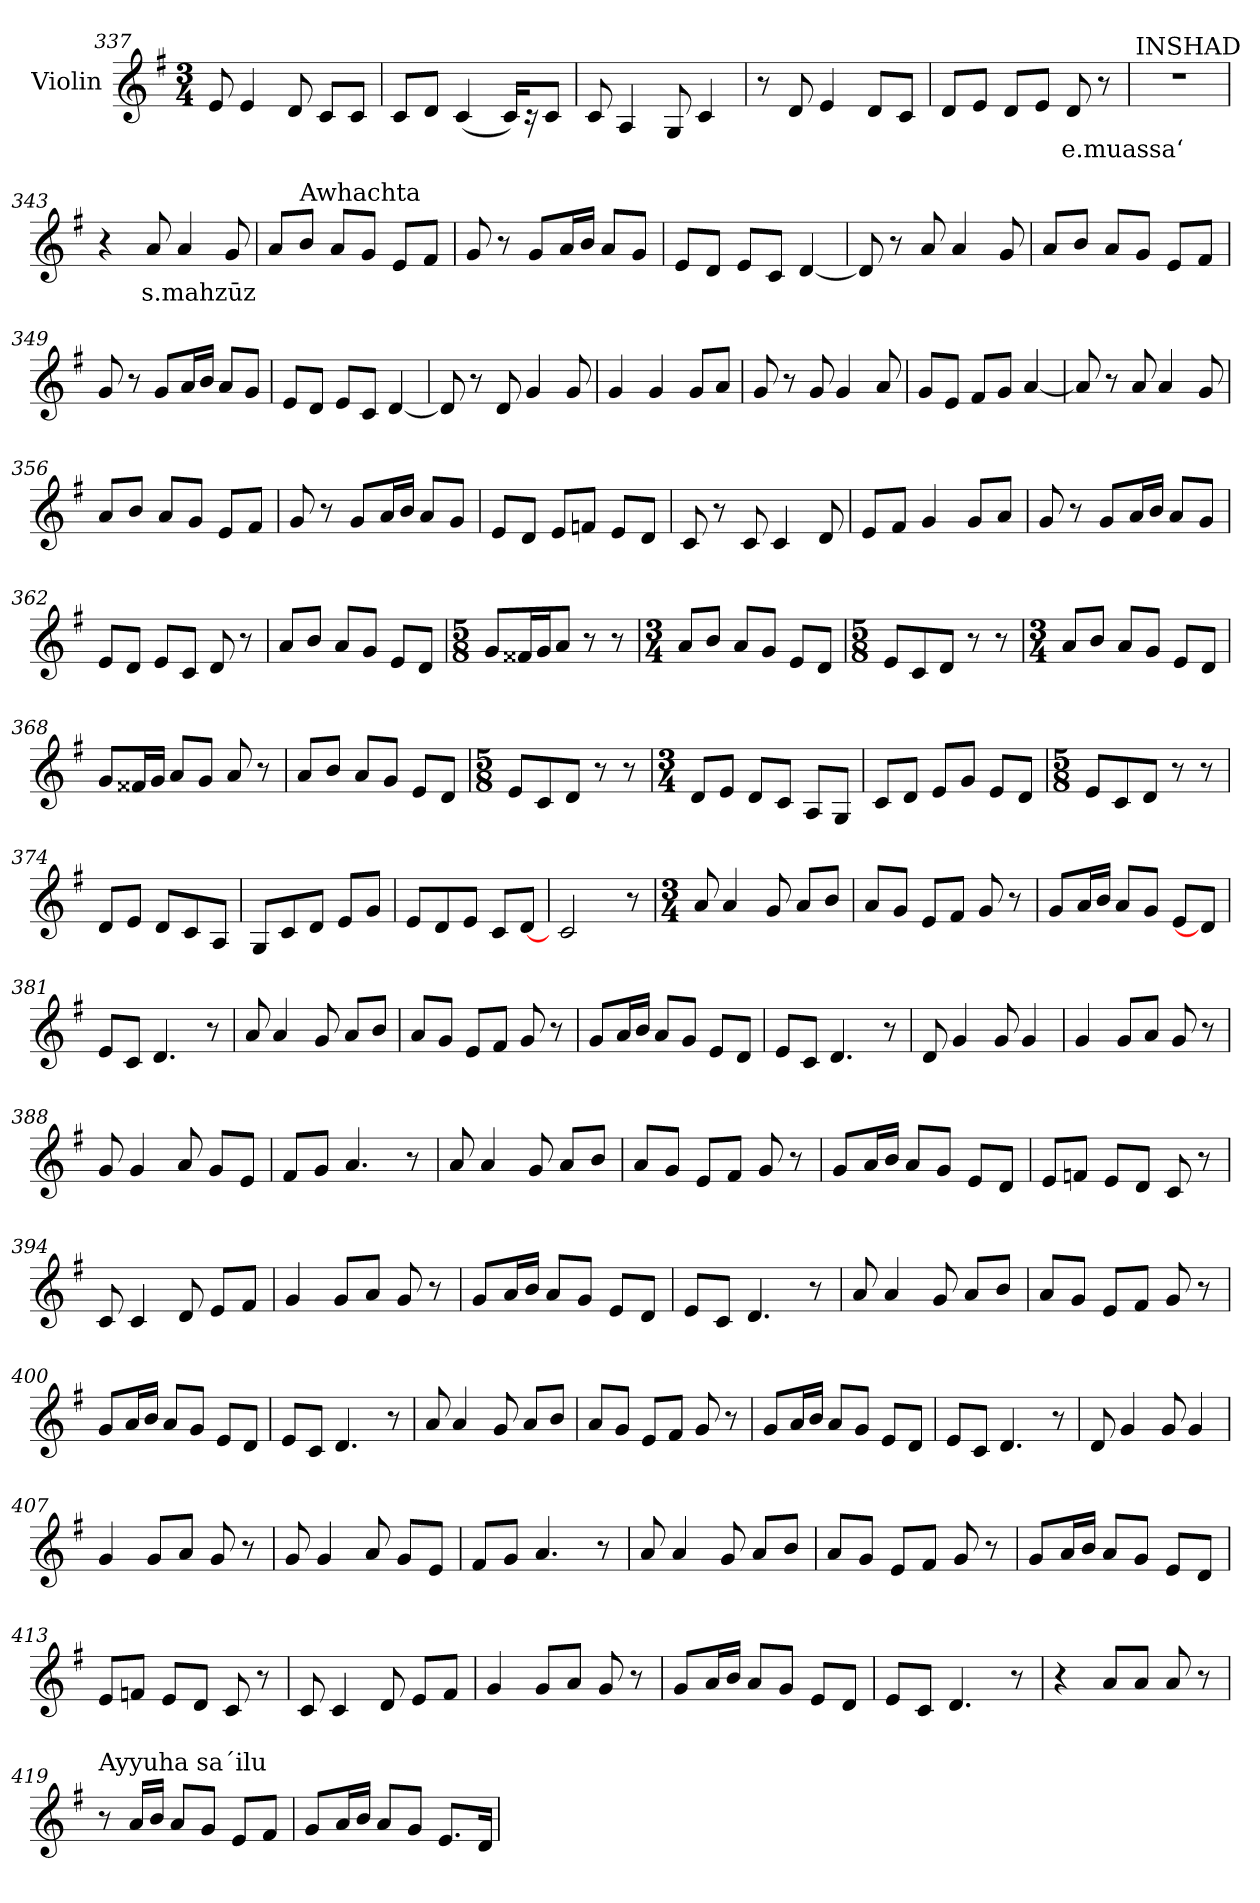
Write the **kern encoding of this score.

**kern	**text
*part1	*part1
*staff1	*staff1
*I"Violin	*
*clefG2	*
*k[f#]	*
*G:	*
*M3/4	*
=337	=337
8e/	.
4e/	.
8d/	.
8c/L	.
8c/J	.
=338	=338
8c/L	.
8d/J	.
(<4c/	.
16c/KL)	.
16r	.
8c/J	.
!!LO:PB:g=z
=339	=339
8c/	.
4A/	.
8G/	.
4c/	.
=340	=340
8r	.
8d/	.
4e/	.
8d/L	.
8c/J	.
=341	=341
8d/L	.
8e/J	.
8d/L	.
8e/J	.
!	!LO:LY:b
8d/	e.muassa‘
8r	.
=342	=342
!LO:TX:a:t=INSHAD	!
2.r	.
=343	=343
4r	.
!	!LO:LY:b
8a/	s.mahzūz
4a/	.
8g/	.
=344	=344
8a/L	.
!LO:TX:a:t=Awhachta	!
8b/J	.
8a/L	.
8g/J	.
8e/L	.
8f#/J	.
!!LO:LB:g=z
=345	=345
8g/	.
8r	.
8g/L	.
16a/L	.
16b/JJ	.
8a/L	.
8g/J	.
=346	=346
8e/L	.
8d/J	.
8e/L	.
8c/J	.
[4d/	.
=347	=347
8d/]	.
8r	.
8a/	.
4a/	.
8g/	.
=348	=348
8a/L	.
8b/J	.
8a/L	.
8g/J	.
8e/L	.
8f#/J	.
=349	=349
8g/	.
8r	.
8g/L	.
16a/L	.
16b/JJ	.
8a/L	.
8g/J	.
=350	=350
8e/L	.
8d/J	.
8e/L	.
8c/J	.
[4d/	.
!!LO:LB:g=z
=351	=351
8d/]	.
8r	.
8d/	.
4g/	.
8g/	.
=352	=352
4g/	.
4g/	.
8g/L	.
8a/J	.
=353	=353
8g/	.
8r	.
8g/	.
4g/	.
8a/	.
=354	=354
8g/L	.
8e/J	.
8f#/L	.
8g/J	.
[4a/	.
=355	=355
8a/]	.
8r	.
8a/	.
4a/	.
8g/	.
=356	=356
8a/L	.
8b/J	.
8a/L	.
8g/J	.
8e/L	.
8f#/J	.
!!LO:LB:g=z
=357	=357
8g/	.
8r	.
8g/L	.
16a/L	.
16b/JJ	.
8a/L	.
8g/J	.
=358	=358
8e/L	.
8d/J	.
8e/L	.
8fn/J	.
8e/L	.
8d/J	.
=359	=359
8c/	.
8r	.
8c/	.
4c/	.
8d/	.
=360	=360
8e/L	.
8f#/J	.
4g/	.
8g/L	.
8a/J	.
=361	=361
8g/	.
8r	.
8g/L	.
16a/L	.
16b/JJ	.
8a/L	.
8g/J	.
!!LO:LB:g=z
=362	=362
8e/L	.
8d/J	.
8e/L	.
8c/J	.
8d/	.
8r	.
=363	=363
8a/L	.
8b/J	.
8a/L	.
8g/J	.
8e/L	.
8d/J	.
=364	=364
*M5/8	*
8g/L	.
16f##X/L	.
16g/J	.
8a/J	.
8r	.
8r	.
=365	=365
*M3/4	*
8a/L	.
8b/J	.
8a/L	.
8g/J	.
8e/L	.
8d/J	.
=366	=366
*M5/8	*
8e/L	.
8c/	.
8d/J	.
8r	.
8r	.
!!LO:LB:g=z
=367	=367
*M3/4	*
8a/L	.
8b/J	.
8a/L	.
8g/J	.
8e/L	.
8d/J	.
=368	=368
8g/L	.
16f##X/L	.
16g/JJ	.
8a/L	.
8g/J	.
8a/	.
8r	.
=369	=369
8a/L	.
8b/J	.
8a/L	.
8g/J	.
8e/L	.
8d/J	.
=370	=370
*M5/8	*
8e/L	.
8c/	.
8d/J	.
8r	.
8r	.
=371	=371
*M3/4	*
8d/L	.
8e/J	.
8d/L	.
8c/J	.
8A/L	.
8G/J	.
!!LO:LB:g=z
=372	=372
8c/L	.
8d/J	.
8e/L	.
8g/J	.
8e/L	.
8d/J	.
=373	=373
*M5/8	*
8e/L	.
8c/	.
8d/J	.
8r	.
8r	.
=374	=374
8d/L	.
8e/J	.
8d/L	.
8c/	.
8A/J	.
=375	=375
8G/L	.
8c/	.
8d/J	.
8e/L	.
8g/J	.
=376	=376
8e/L	.
8d/	.
8e/J	.
8c/L	.
[8d/J	.
=377	=377
2c/	.
8r	.
!!LO:LB:g=z
=378	=378
*M3/4	*
8a/	.
4a/	.
8g/	.
8a/L	.
8b/J	.
=379	=379
8a/L	.
8g/J	.
8e/L	.
8f#/J	.
8g/	.
8r	.
=380	=380
8g/L	.
16a/L	.
16b/JJ	.
8a/L	.
8g/J	.
8e/L	.
8d/J]	.
=381	=381
8e/L	.
8c/J	.
4.d/	.
8r	.
=382	=382
8a/	.
4a/	.
8g/	.
8a/L	.
8b/J	.
=383	=383
8a/L	.
8g/J	.
8e/L	.
8f#/J	.
8g/	.
8r	.
!!LO:PB:g=z
=384	=384
8g/L	.
16a/L	.
16b/JJ	.
8a/L	.
8g/J	.
8e/L	.
8d/J	.
=385	=385
8e/L	.
8c/J	.
4.d/	.
8r	.
=386	=386
8d/	.
4g/	.
8g/	.
4g/	.
=387	=387
4g/	.
8g/L	.
8a/J	.
8g/	.
8r	.
=388	=388
8g/	.
4g/	.
8a/	.
8g/L	.
8e/J	.
=389	=389
8f#/L	.
8g/J	.
4.a/	.
8r	.
!!LO:LB:g=z
=390	=390
8a/	.
4a/	.
8g/	.
8a/L	.
8b/J	.
=391	=391
8a/L	.
8g/J	.
8e/L	.
8f#/J	.
8g/	.
8r	.
=392	=392
8g/L	.
16a/L	.
16b/JJ	.
8a/L	.
8g/J	.
8e/L	.
8d/J	.
=393	=393
8e/L	.
8fn/J	.
8e/L	.
8d/J	.
8c/	.
8r	.
=394	=394
8c/	.
4c/	.
8d/	.
8e/L	.
8f#/J	.
=395	=395
4g/	.
8g/L	.
8a/J	.
8g/	.
8r	.
!!LO:LB:g=z
=396	=396
8g/L	.
16a/L	.
16b/JJ	.
8a/L	.
8g/J	.
8e/L	.
8d/J	.
=397	=397
8e/L	.
8c/J	.
4.d/	.
8r	.
=398	=398
8a/	.
4a/	.
8g/	.
8a/L	.
8b/J	.
=399	=399
8a/L	.
8g/J	.
8e/L	.
8f#/J	.
8g/	.
8r	.
=400	=400
8g/L	.
16a/L	.
16b/JJ	.
8a/L	.
8g/J	.
8e/L	.
8d/J	.
=401	=401
8e/L	.
8c/J	.
4.d/	.
8r	.
!!LO:LB:g=z
=402	=402
8a/	.
4a/	.
8g/	.
8a/L	.
8b/J	.
=403	=403
8a/L	.
8g/J	.
8e/L	.
8f#/J	.
8g/	.
8r	.
=404	=404
8g/L	.
16a/L	.
16b/JJ	.
8a/L	.
8g/J	.
8e/L	.
8d/J	.
=405	=405
8e/L	.
8c/J	.
4.d/	.
8r	.
=406	=406
8d/	.
4g/	.
8g/	.
4g/	.
=407	=407
4g/	.
8g/L	.
8a/J	.
8g/	.
8r	.
!!LO:LB:g=z
=408	=408
8g/	.
4g/	.
8a/	.
8g/L	.
8e/J	.
=409	=409
8f#/L	.
8g/J	.
4.a/	.
8r	.
=410	=410
8a/	.
4a/	.
8g/	.
8a/L	.
8b/J	.
=411	=411
8a/L	.
8g/J	.
8e/L	.
8f#/J	.
8g/	.
8r	.
=412	=412
8g/L	.
16a/L	.
16b/JJ	.
8a/L	.
8g/J	.
8e/L	.
8d/J	.
=413	=413
8e/L	.
8fn/J	.
8e/L	.
8d/J	.
8c/	.
8r	.
!!LO:LB:g=z
=414	=414
8c/	.
4c/	.
8d/	.
8e/L	.
8f#/J	.
=415	=415
4g/	.
8g/L	.
8a/J	.
8g/	.
8r	.
=416	=416
8g/L	.
16a/L	.
16b/JJ	.
8a/L	.
8g/J	.
8e/L	.
8d/J	.
=417	=417
8e/L	.
8c/J	.
4.d/	.
8r	.
=418	=418
4r	.
8a/L	.
8a/J	.
8a/	.
8r	.
=419	=419
!LO:TX:a:t=Ayyuha sa´ilu	!
8r	.
16a/LL	.
16b/JJ	.
8a/L	.
8g/J	.
8e/L	.
8f#/J	.
!!LO:LB:g=z
=420	=420
8g/L	.
16a/L	.
16b/JJ	.
8a/L	.
8g/J	.
8.e/L	.
16d/Jk	.
=	=
*-	*-
